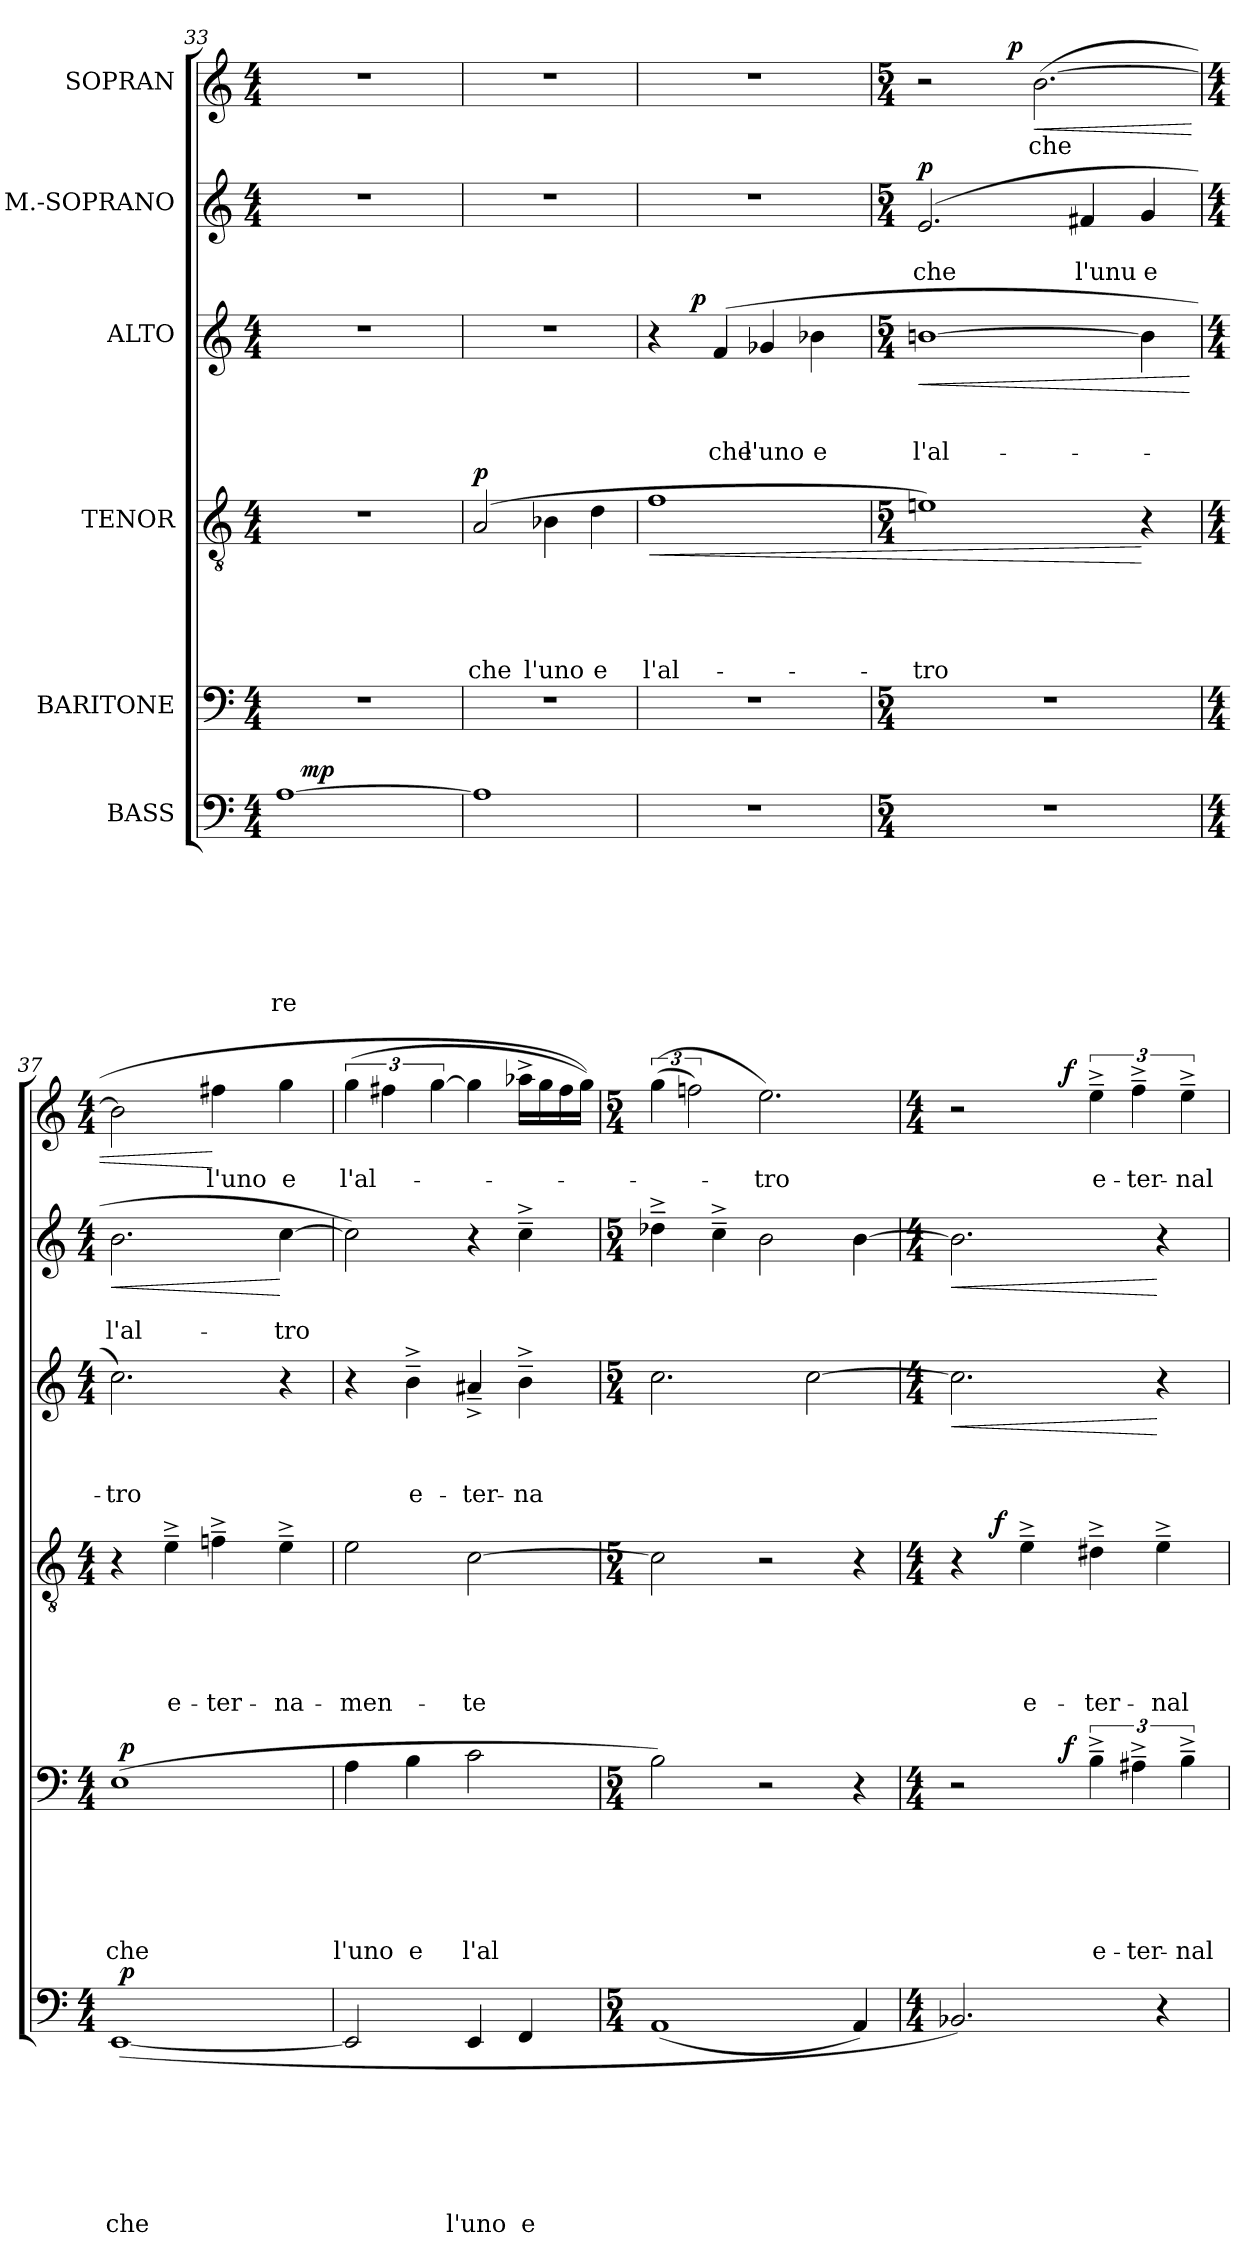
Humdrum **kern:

**kern	**text	**text	**text	**text	**text	**text	**text	**dynam	**kern	**text	**text	**text	**text	**text	**text	**dynam	**kern	**text	**text	**text	**text	**text	**dynam	**kern	**text	**text	**text	**dynam	**kern	**text	**text	**dynam	**kern	**text	**dynam
*part6	*part6	*part6	*part6	*part6	*part6	*part6	*part6	*part6	*part5	*part5	*part5	*part5	*part5	*part5	*part5	*part5	*part4	*part4	*part4	*part4	*part4	*part4	*part4	*part3	*part3	*part3	*part3	*part3	*part2	*part2	*part2	*part2	*part1	*part1	*part1
*staff6	*staff6	*staff6	*staff6	*staff6	*staff6	*staff6	*staff6	*staff6	*staff5	*staff5	*staff5	*staff5	*staff5	*staff5	*staff5	*staff5	*staff4	*staff4	*staff4	*staff4	*staff4	*staff4	*staff4	*staff3	*staff3	*staff3	*staff3	*staff3	*staff2	*staff2	*staff2	*staff2	*staff1	*staff1	*staff1
*I"BASS	*	*	*	*	*	*	*	*	*I"BARITONE	*	*	*	*	*	*	*	*I"TENOR	*	*	*	*	*	*	*I"ALTO	*	*	*	*	*I"M.-SOPRANO	*	*	*	*I"SOPRAN	*	*
*clefF4	*	*	*	*	*	*	*	*	*clefF4	*	*	*	*	*	*	*	*clefGv2	*	*	*	*	*	*	*clefG2	*	*	*	*	*clefG2	*	*	*	*clefG2	*	*
*k[]	*	*	*	*	*	*	*	*	*k[]	*	*	*	*	*	*	*	*k[]	*	*	*	*	*	*	*k[]	*	*	*	*	*k[]	*	*	*	*k[]	*	*
*C:	*	*	*	*	*	*	*	*	*C:	*	*	*	*	*	*	*	*C:	*	*	*	*	*	*	*C:	*	*	*	*	*C:	*	*	*	*C:	*	*
*M4/4	*	*	*	*	*	*	*	*	*M4/4	*	*	*	*	*	*	*	*M4/4	*	*	*	*	*	*	*M4/4	*	*	*	*	*M4/4	*	*	*	*M4/4	*	*
=33	=33	=33	=33	=33	=33	=33	=33	=33	=33	=33	=33	=33	=33	=33	=33	=33	=33	=33	=33	=33	=33	=33	=33	=33	=33	=33	=33	=33	=33	=33	=33	=33	=33	=33	=33
!	!	!	!	!	!	!	!LO:LY:b	!	!	!	!	!	!	!	!	!	!	!	!	!	!	!	!	!	!	!	!	!	!	!	!	!	!	!	!
*^	*	*	*	*	*	*	*	*	*	*	*	*	*	*	*	*	*	*	*	*	*	*	*	*	*	*	*	*	*	*	*	*	*	*	*
[>1A	16.ryy	.	.	.	.	.	.	-re	.	1r	.	.	.	.	.	.	.	1r	.	.	.	.	.	.	1r	.	.	.	.	1r	.	.	.	1r	.	.
!	!	!	!	!	!	!	!	!	!LO:DY:a	!	!	!	!	!	!	!	!	!	!	!	!	!	!	!	!	!	!	!	!	!	!	!	!	!	!	!
.	2ryy	.	.	.	.	.	.	.	mp	.	.	.	.	.	.	.	.	.	.	.	.	.	.	.	.	.	.	.	.	.	.	.	.	.	.	.
.	4ryy	.	.	.	.	.	.	.	.	.	.	.	.	.	.	.	.	.	.	.	.	.	.	.	.	.	.	.	.	.	.	.	.	.	.	.
.	8ryy	.	.	.	.	.	.	.	.	.	.	.	.	.	.	.	.	.	.	.	.	.	.	.	.	.	.	.	.	.	.	.	.	.	.	.
.	32ryy	.	.	.	.	.	.	.	.	.	.	.	.	.	.	.	.	.	.	.	.	.	.	.	.	.	.	.	.	.	.	.	.	.	.	.
=34	=34	=34	=34	=34	=34	=34	=34	=34	=34	=34	=34	=34	=34	=34	=34	=34	=34	=34	=34	=34	=34	=34	=34	=34	=34	=34	=34	=34	=34	=34	=34	=34	=34	=34	=34	=34
!	!	!	!	!	!	!	!	!	!	!	!	!	!	!	!	!	!	!	!	!	!	!	!LO:LY:b	!LO:DY:a	!	!	!	!	!	!	!	!	!	!	!	!
*v	*v	*	*	*	*	*	*	*	*	*	*	*	*	*	*	*	*	*	*	*	*	*	*	*	*	*	*	*	*	*	*	*	*	*	*	*
1A]	.	.	.	.	.	.	.	.	1r	.	.	.	.	.	.	.	(2A/	.	.	.	.	che	p	1r	.	.	.	.	1r	.	.	.	1r	.	.
!	!	!	!	!	!	!	!	!	!	!	!	!	!	!	!	!	!	!	!	!	!	!LO:LY:b	!	!	!	!	!	!	!	!	!	!	!	!	!
.	.	.	.	.	.	.	.	.	.	.	.	.	.	.	.	.	4B-X\	.	.	.	.	l'u­no	.	.	.	.	.	.	.	.	.	.	.	.	.
!	!	!	!	!	!	!	!	!	!	!	!	!	!	!	!	!	!	!	!	!	!	!LO:LY:b	!	!	!	!	!	!	!	!	!	!	!	!	!
.	.	.	.	.	.	.	.	.	.	.	.	.	.	.	.	.	4d\	.	.	.	.	e	.	.	.	.	.	.	.	.	.	.	.	.	.
=35	=35	=35	=35	=35	=35	=35	=35	=35	=35	=35	=35	=35	=35	=35	=35	=35	=35	=35	=35	=35	=35	=35	=35	=35	=35	=35	=35	=35	=35	=35	=35	=35	=35	=35	=35
!	!	!	!	!	!	!	!	!	!	!	!	!	!	!	!	!	!	!	!	!	!	!LO:LY:b	!LO:HP:b	!	!	!	!	!	!	!	!	!	!	!	!
*	*	*	*	*	*	*	*	*	*	*	*	*	*	*	*	*	*	*	*	*	*	*	*	*^	*	*	*	*	*	*	*	*	*	*	*
1r	.	.	.	.	.	.	.	.	1r	.	.	.	.	.	.	.	1f	.	.	.	.	l'al-	<	4r	6ryy	.	.	.	.	1r	.	.	.	1r	.	.
.	.	.	.	.	.	.	.	.	.	.	.	.	.	.	.	.	.	.	.	.	.	.	.	.	96ryy	.	.	.	.	.	.	.	.	.	.	.
!	!	!	!	!	!	!	!	!	!	!	!	!	!	!	!	!	!	!	!	!	!	!	!	!	!	!	!	!	!LO:DY:a	!	!	!	!	!	!	!
.	.	.	.	.	.	.	.	.	.	.	.	.	.	.	.	.	.	.	.	.	.	.	.	.	3%2ryy	.	.	.	p	.	.	.	.	.	.	.
!	!	!	!	!	!	!	!	!	!	!	!	!	!	!	!	!	!	!	!	!	!	!	!	!	!	!	!	!LO:LY:b	!	!	!	!	!	!	!	!
.	.	.	.	.	.	.	.	.	.	.	.	.	.	.	.	.	.	.	.	.	.	.	.	(4f/	.	.	.	che	.	.	.	.	.	.	.	.
!	!	!	!	!	!	!	!	!	!	!	!	!	!	!	!	!	!	!	!	!	!	!	!	!	!	!	!	!LO:LY:b	!	!	!	!	!	!	!	!
.	.	.	.	.	.	.	.	.	.	.	.	.	.	.	.	.	.	.	.	.	.	.	.	4g-X/	.	.	.	l'u­no	.	.	.	.	.	.	.	.
!	!	!	!	!	!	!	!	!	!	!	!	!	!	!	!	!	!	!	!	!	!	!	!	!	!	!	!	!LO:LY:b	!	!	!	!	!	!	!	!
.	.	.	.	.	.	.	.	.	.	.	.	.	.	.	.	.	.	.	.	.	.	.	.	4b-X\	.	.	.	e	.	.	.	.	.	.	.	.
.	.	.	.	.	.	.	.	.	.	.	.	.	.	.	.	.	.	.	.	.	.	.	.	.	12...ryy	.	.	.	.	.	.	.	.	.	.	.
*	*	*	*	*	*	*	*	*	*	*	*	*	*	*	*	*	*	*	*	*	*	*	*	*v	*v	*	*	*	*	*	*	*	*	*	*	*
=36	=36	=36	=36	=36	=36	=36	=36	=36	=36	=36	=36	=36	=36	=36	=36	=36	=36	=36	=36	=36	=36	=36	=36	=36	=36	=36	=36	=36	=36	=36	=36	=36	=36	=36	=36
*M5/4	*	*	*	*	*	*	*	*	*M5/4	*	*	*	*	*	*	*	*M5/4	*	*	*	*	*	*	*M5/4	*	*	*	*	*M5/4	*	*	*	*M5/4	*	*
*	*	*	*	*	*	*	*	*	*	*	*	*	*	*	*	*	*	*	*	*	*	*	*	*^	*	*	*	*	*	*	*	*	*	*	*
!LO:N:vis=1	!	!	!	!	!	!	!	!	!LO:N:vis=1	!	!	!	!	!	!	!	!	!	!	!	!	!LO:LY:b	!	!	!	!	!	!LO:LY:b	!LO:HP:b	!	!	!LO:LY:b	!LO:DY:a	!	!	!
*	*	*	*	*	*	*	*	*	*	*	*	*	*	*	*	*	*	*	*	*	*	*	*	*v	*v	*	*	*	*	*	*	*	*	*^	*	*
4%5r	.	.	.	.	.	.	.	.	4%5r	.	.	.	.	.	.	.	1en)	.	.	.	.	-tro	.	[>1bn	.	.	l'al-	<	(2.e/	.	che	p	2r	4ryy	.	.
.	.	.	.	.	.	.	.	.	.	.	.	.	.	.	.	.	.	.	.	.	.	.	.	.	.	.	.	.	.	.	.	.	.	8ryy	.	.
.	.	.	.	.	.	.	.	.	.	.	.	.	.	.	.	.	.	.	.	.	.	.	.	.	.	.	.	.	.	.	.	.	.	32ryy	.	.
!	!	!	!	!	!	!	!	!	!	!	!	!	!	!	!	!	!	!	!	!	!	!	!	!	!	!	!	!	!	!	!	!	!	!	!	!LO:DY:a
.	.	.	.	.	.	.	.	.	.	.	.	.	.	.	.	.	.	.	.	.	.	.	.	.	.	.	.	.	.	.	.	.	.	2ryy	.	p
!	!	!	!	!	!	!	!	!	!	!	!	!	!	!	!	!	!	!	!	!	!	!	!	!	!	!	!	!	!	!	!	!	!	!	!LO:LY:b	!LO:HP:b
.	.	.	.	.	.	.	.	.	.	.	.	.	.	.	.	.	.	.	.	.	.	.	.	.	.	.	.	.	.	.	.	.	(>[>2.b\	.	che	<
!	!	!	!	!	!	!	!	!	!	!	!	!	!	!	!	!	!	!	!	!	!	!	!	!	!	!	!	!	!	!	!LO:LY:b	!	!	!	!	!
.	.	.	.	.	.	.	.	.	.	.	.	.	.	.	.	.	.	.	.	.	.	.	.	.	.	.	.	.	4f#X/	.	l'u­nu	.	.	.	.	.
.	.	.	.	.	.	.	.	.	.	.	.	.	.	.	.	.	.	.	.	.	.	.	.	.	.	.	.	.	.	.	.	.	.	4ryy	.	.
!	!	!	!	!	!	!	!	!	!	!	!	!	!	!	!	!	!	!	!	!	!	!	!	!	!	!	!	!	!	!	!LO:LY:b	!	!	!	!	!
.	.	.	.	.	.	.	.	.	.	.	.	.	.	.	.	.	4r	.	.	.	.	.	[	4b\]	.	.	.	.	4g/	.	e	.	.	.	.	.
.	.	.	.	.	.	.	.	.	.	.	.	.	.	.	.	.	.	.	.	.	.	.	.	.	.	.	.	.	.	.	.	.	.	16.ryy	.	.
.	.	.	.	.	.	.	.	.	.	.	.	.	.	.	.	.	.	.	.	.	.	.	.	.	.	.	.	[	.	.	.	.	.	.	.	.
*	*	*	*	*	*	*	*	*	*	*	*	*	*	*	*	*	*	*	*	*	*	*	*	*	*	*	*	*	*	*	*	*	*v	*v	*	*
=37	=37	=37	=37	=37	=37	=37	=37	=37	=37	=37	=37	=37	=37	=37	=37	=37	=37	=37	=37	=37	=37	=37	=37	=37	=37	=37	=37	=37	=37	=37	=37	=37	=37	=37	=37
*M4/4	*	*	*	*	*	*	*	*	*M4/4	*	*	*	*	*	*	*	*M4/4	*	*	*	*	*	*	*M4/4	*	*	*	*	*M4/4	*	*	*	*M4/4	*	*
*	*	*	*	*	*	*	*	*	*	*	*	*	*	*	*	*	*	*	*	*	*	*	*	*	*	*	*	*	*	*	*	*	*^	*	*
!	!	!	!	!	!	!	!LO:LY:b	!	!	!	!	!	!	!	!LO:LY:b	!	!	!	!	!	!	!	!	!	!	!	!LO:LY:b	!	!	!	!LO:LY:b	!LO:HP:b	!	!	!	!
*^	*	*	*	*	*	*	*	*	*^	*	*	*	*	*	*	*	*	*	*	*	*	*	*	*	*	*	*	*	*	*	*	*	*v	*v	*	*
(<[<1EE	64ryy	.	.	.	.	.	.	che	.	(>1E	64ryy	.	.	.	.	.	che	.	4r	.	.	.	.	.	.	2.cc\)	.	.	-tro	.	2.b\	.	l'al-	<	2b\]	.	.
!	!	!	!	!	!	!	!	!	!LO:DY:a	!	!	!	!	!	!	!	!	!LO:DY:a	!	!	!	!	!	!	!	!	!	!	!	!	!	!	!	!	!	!	!
.	2ryy	.	.	.	.	.	.	.	p	.	2ryy	.	.	.	.	.	.	p	.	.	.	.	.	.	.	.	.	.	.	.	.	.	.	.	.	.	.
!	!	!	!	!	!	!	!	!	!	!	!	!	!	!	!	!	!	!	!	!	!	!	!	!LO:LY:b	!	!	!	!	!	!	!	!	!	!	!	!	!
.	.	.	.	.	.	.	.	.	.	.	.	.	.	.	.	.	.	.	4e^>~>\	.	.	.	.	e-	.	.	.	.	.	.	.	.	.	.	.	.	.
!	!	!	!	!	!	!	!	!	!	!	!	!	!	!	!	!	!	!	!	!	!	!	!	!LO:LY:b:rj	!	!	!	!	!	!	!	!	!	!	!	!LO:LY:b	!
.	.	.	.	.	.	.	.	.	.	.	.	.	.	.	.	.	.	.	4fn^>~>\	.	.	.	.	-ter-	.	.	.	.	.	.	.	.	.	.	4ff#X\	l'u­no	[
.	4ryy	.	.	.	.	.	.	.	.	.	4ryy	.	.	.	.	.	.	.	.	.	.	.	.	.	.	.	.	.	.	.	.	.	.	.	.	.	.
!	!	!	!	!	!	!	!	!	!	!	!	!	!	!	!	!	!	!	!	!	!	!	!	!LO:LY:b	!	!	!	!	!	!	!	!	!LO:LY:b	!	!	!LO:LY:b	!
.	.	.	.	.	.	.	.	.	.	.	.	.	.	.	.	.	.	.	4e^>~>\	.	.	.	.	-na-	.	4r	.	.	.	.	[>4cc\	.	-tro	[	4gg\	e	.
.	8...ryy	.	.	.	.	.	.	.	.	.	8...ryy	.	.	.	.	.	.	.	.	.	.	.	.	.	.	.	.	.	.	.	.	.	.	.	.	.	.
=38	=38	=38	=38	=38	=38	=38	=38	=38	=38	=38	=38	=38	=38	=38	=38	=38	=38	=38	=38	=38	=38	=38	=38	=38	=38	=38	=38	=38	=38	=38	=38	=38	=38	=38	=38	=38	=38
!	!	!	!	!	!	!	!	!	!	!	!	!	!	!	!	!	!LO:LY:b	!	!	!	!	!	!	!LO:LY:b	!	!	!	!	!	!	!	!	!	!	!	!LO:LY:b	!
*v	*v	*	*	*	*	*	*	*	*	*	*	*	*	*	*	*	*	*	*	*	*	*	*	*	*	*	*	*	*	*	*	*	*	*	*	*	*
*	*	*	*	*	*	*	*	*	*v	*v	*	*	*	*	*	*	*	*	*	*	*	*	*	*	*	*	*	*	*	*	*	*	*	*	*	*
2EE/]	.	.	.	.	.	.	.	.	4A\	.	.	.	.	.	l'u­no	.	2e\	.	.	.	.	-men-	.	4r	.	.	.	.	2cc\])	.	.	.	(>6gg\	l'al-	.
.	.	.	.	.	.	.	.	.	.	.	.	.	.	.	.	.	.	.	.	.	.	.	.	.	.	.	.	.	.	.	.	.	6ff#X\	.	.
!	!	!	!	!	!	!	!	!	!	!	!	!	!	!	!LO:LY:b	!	!	!	!	!	!	!	!	!	!	!	!LO:LY:b	!	!	!	!	!	!	!	!
.	.	.	.	.	.	.	.	.	4B\	.	.	.	.	.	e	.	.	.	.	.	.	.	.	4b^>~>\	.	.	e-	.	.	.	.	.	.	.	.
.	.	.	.	.	.	.	.	.	.	.	.	.	.	.	.	.	.	.	.	.	.	.	.	.	.	.	.	.	.	.	.	.	[>6gg\	.	.
!	!	!	!	!	!	!	!LO:LY:b	!	!	!	!	!	!	!	!LO:LY:b	!	!	!	!	!	!	!LO:LY:b	!	!	!	!	!LO:LY:b	!	!	!	!	!	!	!	!
4EE/	.	.	.	.	.	.	l'u­no	.	2c\	.	.	.	.	.	l'al	.	[<2c\	.	.	.	.	-te	.	4a#X^<~</	.	.	-ter-	.	4r	.	.	.	4gg\]	.	.
!	!	!	!	!	!	!	!LO:LY:b	!	!	!	!	!	!	!	!	!	!	!	!	!	!	!	!	!	!	!	!LO:LY:b	!	!	!	!	!	!	!	!
4FF/	.	.	.	.	.	.	e	.	.	.	.	.	.	.	.	.	.	.	.	.	.	.	.	4b^>~>\	.	.	-na	.	4cc^>~>\	.	.	.	16aa-X^>\LL	.	.
.	.	.	.	.	.	.	.	.	.	.	.	.	.	.	.	.	.	.	.	.	.	.	.	.	.	.	.	.	.	.	.	.	16gg\	.	.
.	.	.	.	.	.	.	.	.	.	.	.	.	.	.	.	.	.	.	.	.	.	.	.	.	.	.	.	.	.	.	.	.	16ff#\	.	.
.	.	.	.	.	.	.	.	.	.	.	.	.	.	.	.	.	.	.	.	.	.	.	.	.	.	.	.	.	.	.	.	.	16gg\JJ))	.	.
!!LO:LB:g=z
=39	=39	=39	=39	=39	=39	=39	=39	=39	=39	=39	=39	=39	=39	=39	=39	=39	=39	=39	=39	=39	=39	=39	=39	=39	=39	=39	=39	=39	=39	=39	=39	=39	=39	=39	=39
*M5/4	*	*	*	*	*	*	*	*	*M5/4	*	*	*	*	*	*	*	*M5/4	*	*	*	*	*	*	*M5/4	*	*	*	*	*M5/4	*	*	*	*M5/4	*	*
(<1AA	.	.	.	.	.	.	.	.	2B\)	.	.	.	.	.	.	.	2c\]	.	.	.	.	.	.	2.cc\	.	.	.	.	4dd-X^>~>\	.	.	.	(>(>6gg\	.	.
.	.	.	.	.	.	.	.	.	.	.	.	.	.	.	.	.	.	.	.	.	.	.	.	.	.	.	.	.	.	.	.	.	3ffn\)	.	.
.	.	.	.	.	.	.	.	.	.	.	.	.	.	.	.	.	.	.	.	.	.	.	.	.	.	.	.	.	4cc^>~>\	.	.	.	.	.	.
!	!	!	!	!	!	!	!	!	!	!	!	!	!	!	!	!	!	!	!	!	!	!	!	!	!	!	!	!	!	!	!	!	!	!LO:LY:b	!
.	.	.	.	.	.	.	.	.	2r	.	.	.	.	.	.	.	2r	.	.	.	.	.	.	.	.	.	.	.	2b\	.	.	.	2.ee\)	-tro	.
.	.	.	.	.	.	.	.	.	.	.	.	.	.	.	.	.	.	.	.	.	.	.	.	[>2cc\	.	.	.	.	.	.	.	.	.	.	.
4AA/)	.	.	.	.	.	.	.	.	4r	.	.	.	.	.	.	.	4r	.	.	.	.	.	.	.	.	.	.	.	[>4b\	.	.	.	.	.	.
=40	=40	=40	=40	=40	=40	=40	=40	=40	=40	=40	=40	=40	=40	=40	=40	=40	=40	=40	=40	=40	=40	=40	=40	=40	=40	=40	=40	=40	=40	=40	=40	=40	=40	=40	=40
*M4/4	*	*	*	*	*	*	*	*	*M4/4	*	*	*	*	*	*	*	*M4/4	*	*	*	*	*	*	*M4/4	*	*	*	*	*M4/4	*	*	*	*M4/4	*	*
!	!	!	!	!	!	!	!	!	!	!	!	!	!	!	!	!	!	!	!	!	!	!	!	!	!	!	!	!LO:HP:b	!	!	!	!LO:HP:b	!	!	!
*	*	*	*	*	*	*	*	*	*^	*	*	*	*	*	*	*	*^	*	*	*	*	*	*	*	*	*	*	*	*	*	*	*	*^	*	*
2.BB-X/)	.	.	.	.	.	.	.	.	2r	4ryy	.	.	.	.	.	.	.	4r	8ryy	.	.	.	.	.	.	2.cc\]	.	.	.	<	2.b\]	.	.	<	2r	4ryy	.	.
.	.	.	.	.	.	.	.	.	.	.	.	.	.	.	.	.	.	.	32ryy	.	.	.	.	.	.	.	.	.	.	.	.	.	.	.	.	.	.	.
!	!	!	!	!	!	!	!	!	!	!	!	!	!	!	!	!	!	!	!	!	!	!	!	!	!LO:DY:a	!	!	!	!	!	!	!	!	!	!	!	!	!
.	.	.	.	.	.	.	.	.	.	.	.	.	.	.	.	.	.	.	2ryy	.	.	.	.	.	f	.	.	.	.	.	.	.	.	.	.	.	.	.
!	!	!	!	!	!	!	!	!	!	!	!	!	!	!	!	!	!	!	!	!	!	!	!	!LO:LY:b	!	!	!	!	!	!	!	!	!	!	!	!	!	!
.	.	.	.	.	.	.	.	.	.	8ryy	.	.	.	.	.	.	.	4e^>~>\	.	.	.	.	.	e-	.	.	.	.	.	.	.	.	.	.	.	8ryy	.	.
.	.	.	.	.	.	.	.	.	.	32ryy	.	.	.	.	.	.	.	.	.	.	.	.	.	.	.	.	.	.	.	.	.	.	.	.	.	32ryy	.	.
!	!	!	!	!	!	!	!	!	!	!	!	!	!	!	!	!	!LO:DY:a	!	!	!	!	!	!	!	!	!	!	!	!	!	!	!	!	!	!	!	!	!LO:DY:a
.	.	.	.	.	.	.	.	.	.	2ryy	.	.	.	.	.	.	f	.	.	.	.	.	.	.	.	.	.	.	.	.	.	.	.	.	.	2ryy	.	f
!	!	!	!	!	!	!	!	!	!	!	!	!	!	!	!	!LO:LY:b	!	!	!	!	!	!	!	!LO:LY:b	!	!	!	!	!	!	!	!	!	!	!	!	!LO:LY:b	!
.	.	.	.	.	.	.	.	.	6B^>~>\	.	.	.	.	.	.	e-	.	4d#X^>~>\	.	.	.	.	.	-ter-	.	.	.	.	.	.	.	.	.	.	6ee^>~>\	.	e-	.
.	.	.	.	.	.	.	.	.	.	.	.	.	.	.	.	.	.	.	4ryy	.	.	.	.	.	.	.	.	.	.	.	.	.	.	.	.	.	.	.
!	!	!	!	!	!	!	!	!	!	!	!	!	!	!	!	!LO:LY:b	!	!	!	!	!	!	!	!	!	!	!	!	!	!	!	!	!	!	!	!	!LO:LY:b	!
.	.	.	.	.	.	.	.	.	6A#X^>~>\	.	.	.	.	.	.	-ter-	.	.	.	.	.	.	.	.	.	.	.	.	.	.	.	.	.	.	6ff^>~>\	.	-ter-	.
!	!	!	!	!	!	!	!	!	!	!	!	!	!	!	!	!	!	!	!	!	!	!	!	!LO:LY:b	!	!	!	!	!	!	!	!	!	!	!	!	!	!
4r	.	.	.	.	.	.	.	.	.	.	.	.	.	.	.	.	.	4e^>~>\	.	.	.	.	.	-nal-	.	4r	.	.	.	[	4r	.	.	[	.	.	.	.
!	!	!	!	!	!	!	!	!	!	!	!	!	!	!	!	!LO:LY:b:rj	!	!	!	!	!	!	!	!	!	!	!	!	!	!	!	!	!	!	!	!	!LO:LY:b:rj	!
.	.	.	.	.	.	.	.	.	6B^>~>\	.	.	.	.	.	.	-nal-	.	.	.	.	.	.	.	.	.	.	.	.	.	.	.	.	.	.	6ee^>~>\	.	-nal-	.
.	.	.	.	.	.	.	.	.	.	16.ryy	.	.	.	.	.	.	.	.	16.ryy	.	.	.	.	.	.	.	.	.	.	.	.	.	.	.	.	16.ryy	.	.
*	*	*	*	*	*	*	*	*	*v	*v	*	*	*	*	*	*	*	*	*	*	*	*	*	*	*	*	*	*	*	*	*	*	*	*	*v	*v	*	*
*	*	*	*	*	*	*	*	*	*	*	*	*	*	*	*	*	*v	*v	*	*	*	*	*	*	*	*	*	*	*	*	*	*	*	*	*	*
=	=	=	=	=	=	=	=	=	=	=	=	=	=	=	=	=	=	=	=	=	=	=	=	=	=	=	=	=	=	=	=	=	=	=	=
*-	*-	*-	*-	*-	*-	*-	*-	*-	*-	*-	*-	*-	*-	*-	*-	*-	*-	*-	*-	*-	*-	*-	*-	*-	*-	*-	*-	*-	*-	*-	*-	*-	*-	*-	*-
